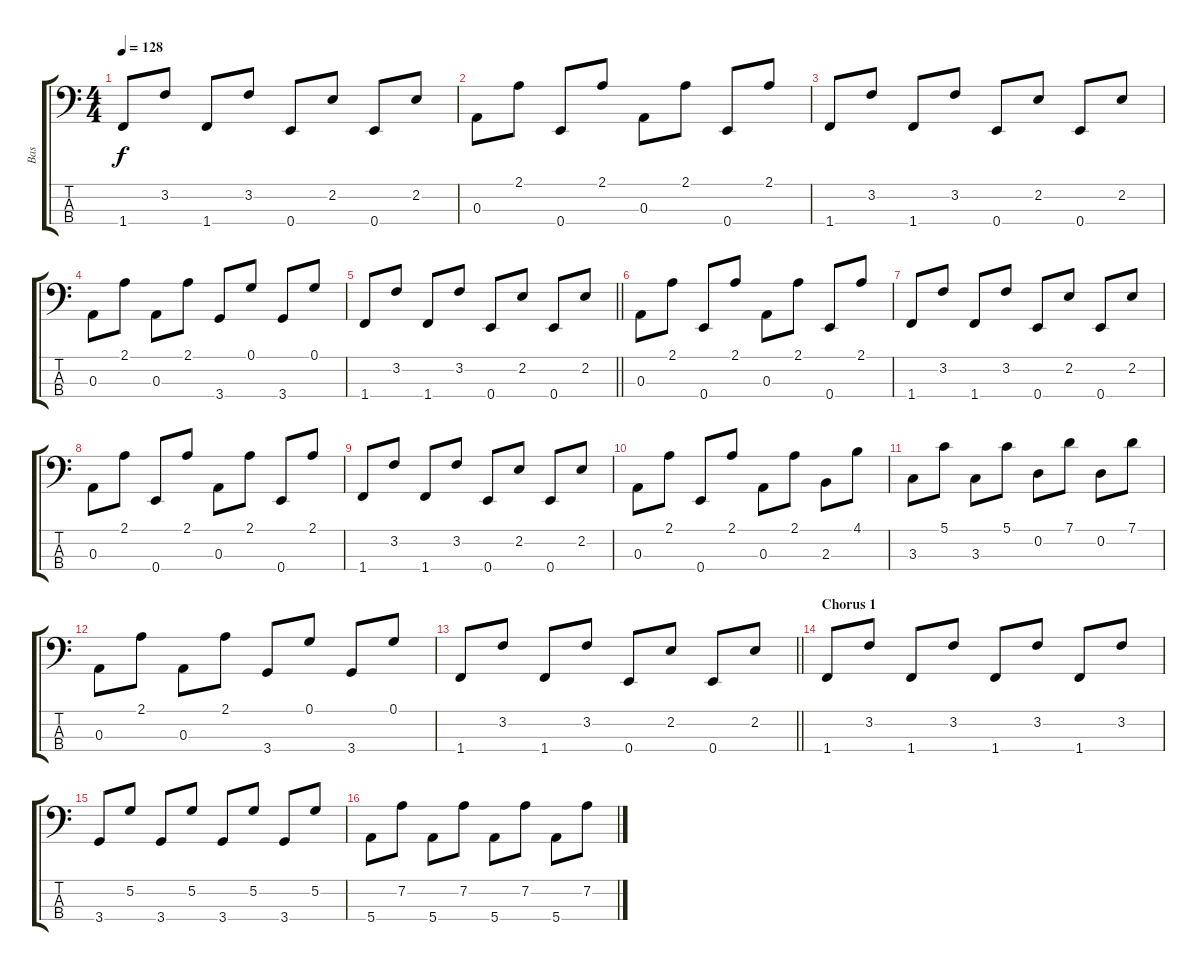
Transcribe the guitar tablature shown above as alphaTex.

\track ("Bas" "Bas") {instrument electricbassfinger}
\staff {score tabs}
\tuning (G2 D2 A1 E1) {hide}
\ts (4 4)
\tempo 128
\clef f4
\ks c
1.4.8{dy f} 3.2.8 1.4.8 3.2.8 0.4.8 2.2.8 0.4.8 2.2.8 |
0.3.8 2.1.8 0.4.8 2.1.8 0.3.8 2.1.8 0.4.8 2.1.8 |
1.4.8 3.2.8 1.4.8 3.2.8 0.4.8 2.2.8 0.4.8 2.2.8 |
0.3.8 2.1.8 0.3.8 2.1.8 3.4.8 0.1.8 3.4.8 0.1.8 |
\barLineRight lightlight
1.4.8 3.2.8 1.4.8 3.2.8 0.4.8 2.2.8 0.4.8 2.2.8 |
0.3.8 2.1.8 0.4.8 2.1.8 0.3.8 2.1.8 0.4.8 2.1.8 |
1.4.8 3.2.8 1.4.8 3.2.8 0.4.8 2.2.8 0.4.8 2.2.8 |
0.3.8 2.1.8 0.4.8 2.1.8 0.3.8 2.1.8 0.4.8 2.1.8 |
1.4.8 3.2.8 1.4.8 3.2.8 0.4.8 2.2.8 0.4.8 2.2.8 |
0.3.8 2.1.8 0.4.8 2.1.8 0.3.8 2.1.8 2.3.8 4.1.8 |
3.3.8 5.1.8 3.3.8 5.1.8 0.2.8 7.1.8 0.2.8 7.1.8 |
0.3.8 2.1.8 0.3.8 2.1.8 3.4.8 0.1.8 3.4.8 0.1.8 |
\barLineRight lightlight
1.4.8 3.2.8 1.4.8 3.2.8 0.4.8 2.2.8 0.4.8 2.2.8 |
\section ("" "Chorus 1")
1.4.8 3.2.8 1.4.8 3.2.8 1.4.8 3.2.8 1.4.8 3.2.8 |
3.4.8 5.2.8 3.4.8 5.2.8 3.4.8 5.2.8 3.4.8 5.2.8 |
5.4.8 7.2.8 5.4.8 7.2.8 5.4.8 7.2.8 5.4.8 7.2.8
